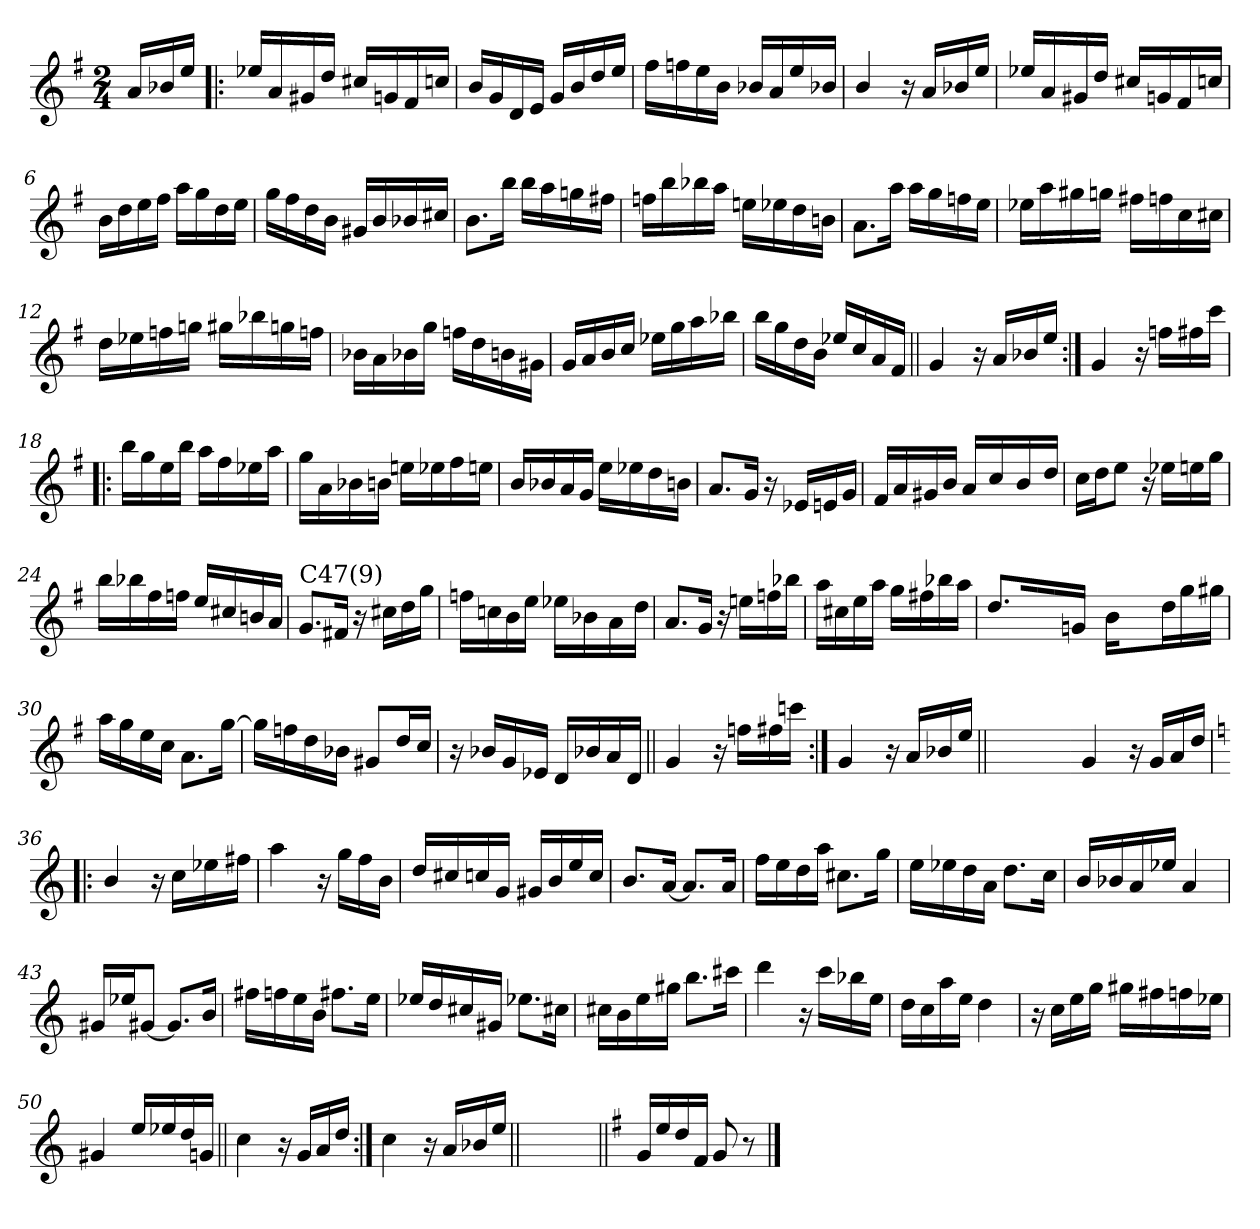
**kern
*part1
*staff1
*clefG2
*k[f#]
*G:
*M2/4
=
16a/LL
16b-X/
16ee/JJ
=1!|:
16ee-X/LL
16a/
16g#X/
16dd/JJ
16cc#X/LL
16gn/
16f#/
16ccn/JJ
=2
16b/LL
16g/
16d/
16e/JJ
16g/LL
16b/
16dd/
16ee/JJ
=3
16ff#\LL
16ffn\
16ee\
16b\JJ
16b-X/LL
16a/
16ee/
16b-X/JJ
!!LO:LB:g=z
=4
4b/
16r
16a/LL
16b-X/
16ee/JJ
=5
16ee-X/LL
16a/
16g#X/
16dd/JJ
16cc#X/LL
16gn/
16f#/
16ccn/JJ
=6
16b\LL
16dd\
16ee\
16ff#\JJ
16aa\LL
16gg\
16dd\
16ee\JJ
=7
16gg\LL
16ff#\
16dd\
16b\JJ
16g#X/LL
16b/
16b-X/
16cc#X/JJ
!!LO:LB:g=z
=8
8.b\L
16bb\Jk
16bb\LL
16aa\
16ggn\
16ff#X\JJ
=9
16ffn\LL
16bb\
16bb-X\
16aa\JJ
16een\LL
16ee-X\
16dd\
16bn\JJ
=10
8.a\L
16aa\Jk
16aa\LL
16gg\
16ffn\
16ee\JJ
=11
16ee-X\LL
16aa\
16gg#X\
16ggn\JJ
16ff#X\LL
16ffn\
16cc\
16cc#X\JJ
!!LO:LB:g=z
=12
16dd\LL
16ee-X\
16ffn\
16ggn\JJ
16gg#X\LL
16bb-X\
16ggn\
16ffn\JJ
=13
16b-X\LL
16a\
16b-X\
16gg\JJ
16ffn\LL
16dd\
16bn\
16g#X\JJ
=14
16g/LL
16a/
16b/
16cc/JJ
16ee-X\LL
16gg\
16aa\
16bb-X\JJ
=15
16bb\LL
16gg\
16dd\
16b\JJ
16ee-X/LL
16cc/
16a/
16f#/JJ
!!LO:LB:g=z
=16||
4g/
16r
16a/LL
16b-X/
16ee/JJ
=17:|!
4g/
16r
16ffn\LL
16ff#X\
16ccc\JJ
=18!|:
16bb\LL
16gg\
16ee\
16bb\JJ
16aa\LL
16ff#\
16ee-X\
16aa\JJ
=19
16gg\LL
16a\
16b-X\
16bn\JJ
16een\LL
16ee-X\
16ff#\
16een\JJ
!!LO:LB:g=z
=20
16b/LL
16b-X/
16a/
16g/JJ
16ee\LL
16ee-X\
16dd\
16bn\JJ
=21
8.a/L
16g/Jk
16r
16e-X/LL
16en/
16g/JJ
=22
*^
16f#/LL	8rcyy
16a/	.
16g#X/	8rcyy
16b/JJ	.
16a/LL	36rcyy
.	36rcyy
.	36rcyy
16cc/	.
.	36rcyy
.	36rcyy
16b/	.
.	36rcyy
.	12ryy
16dd/JJ	.
*v	*v
=23
16cc\LL
16dd\J
8ee\J
16r
16ee-X\LL
16een\
16gg\JJ
!!LO:LB:g=z
=24
16bb\LL
16bb-X\
16ff#\
16ffn\JJ
16ee/LL
16cc#X/
16bn/
16a/JJ
=25
!LO:TX:a:t=C47(9)
8.g/L
16f#X/Jk
16r
16cc#X\LL
16dd\
16gg\JJ
=26
*^
16ffn\LL	8rcyy
16ccn\	.
16b\	8rcyy
16ee\JJ	.
16ee-X\LL	36rcyy
.	36rcyy
.	36rcyy
16b-X\	.
.	36rcyy
.	36rcyy
16a\	.
.	36rcyy
.	12ryy
16dd\JJ	.
*v	*v
=27
8.a/L
16g/Jk
16r
16een\LL
16ffn\
16bb-X\JJ
!!LO:LB:g=z
=28
16aa\LL
16cc#X\
16ee\
16aa\JJ
16gg\LL
16ff#X\
16bb-X\
16aa\JJ
=29
8.dd/L
16ryy
16ryy
16ryy
16gn/Jk
16ryy
16b\LL
4ryy
16dd\
16gg\
16gg#X\JJ
=30
16aa\LL
16gg\
16ee\
16cc\JJ
8.a\L
[16gg\Jk
=31
16gg\LL]
16ffn\
16dd\
16b-X\JJ
8g#X/L
16dd/L
16cc/JJ
!!LO:LB:g=z
=32
16r
16b-X/LL
16g/
16e-X/JJ
16d/LL
16b-X/
16a/
16d/JJ
=33||
4g/
16r
16ffn\LL
16ff#X\
16cccn\JJ
=34:|!
4g/
16r
16a/LL
16b-X/
16ee/JJ
=34X341||
2ryy
!!LO:PB:g=z
=35-
4g/
16r
16g/LL
16a/
16dd/JJ
=36!|:
*k[]
*C:
4b/
16r
16cc\LL
16ee-X\
16ff#X\JJ
=37
4aa\
16r
16gg\LL
16ff\
16b\JJ
=38
16dd/LL
16cc#X/
16ccn/
16g/JJ
16g#X/LL
16b/
16ee/
16cc/JJ
!!LO:LB:g=z
=39
8.b/L
[16a/Jk
8.a/L]
16a/Jk
=40
16ff\LL
16ee\
16dd\
16aa\JJ
8.cc#X\L
16gg\Jk
=41
16ee\LL
16ee-X\
16dd\
16a\JJ
8.dd\L
16cc\Jk
=42
16b/LL
16b-X/
16a/
16ee-X/JJ
4a/
!!LO:LB:g=z
=43
16g#X/LL
16ee-X/J
[8g#X/J
8.g#/L]
16b/Jk
=44
16ff#X\LL
16ffn\
16ee\
16b\JJ
8.ff#X\L
16ee\Jk
=45
16ee-X/LL
16dd/
16cc#X/
16g#X/JJ
8.ee-X\L
16cc#X\Jk
=46
16cc#X\LL
16b\
16ee\
16gg#X\JJ
8.bb\L
16ccc#X\Jk
!!LO:LB:g=z
=47
4ddd\
16r
16ccc\LL
16bb-X\
16ee\JJ
=48
16dd\LL
16cc\
16aa\
16ee\JJ
4dd\
=49
16r
16cc\LL
16ee\
16gg\JJ
16gg#X\LL
16ff#X\
16ffn\
16ee-X\JJ
=50
4g#X/
16ee/LL
16ee-X/
16dd/
16gn/JJ
!!LO:LB:g=z
=51||
4cc\
16r
16g/LL
16a/
16dd/JJ
=52:|!
4cc\
16r
16a/LL
16b-X/
16ee/JJ
=53||
2ryy
=54||
*k[f#]
*G:
16g/LL
16ee/
16dd/
16f#/JJ
8g/
8r
==
*-
